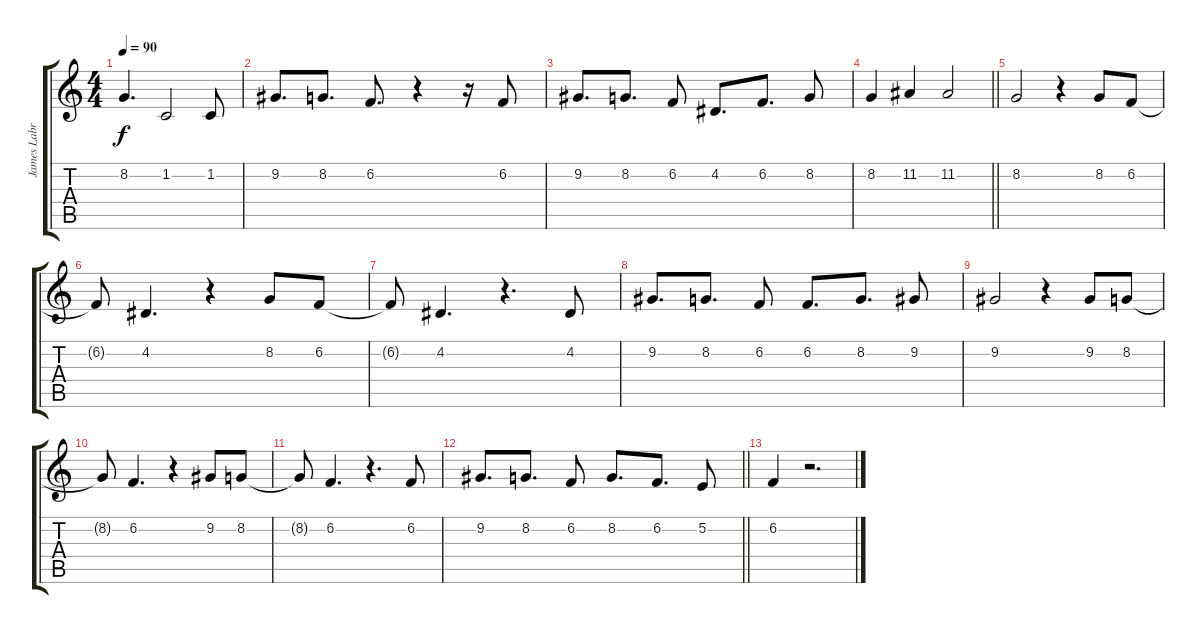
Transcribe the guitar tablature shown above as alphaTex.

\track ("James Labrie" "James Labr") {instrument flute}
\staff {score tabs}
\tuning (E4 B3 G3 D3 A2 E2) {hide}
\ts (4 4)
\tempo 90
\clef g2
\ks c
8.2.4{d dy f} 1.2.2 1.2.8 |
9.2.8{d} 8.2.8{d} 6.2.8{d} r.4 r.16 6.2.8 |
9.2.8{d} 8.2.8{d} 6.2.8 4.2.8{d} 6.2.8{d} 8.2.8 |
\barLineRight lightlight
8.2.4 11.2.4 11.2.2 |
8.2.2 r.4 8.2.8 6.2.8 |
6.2{t}.8 4.2.4{d} r.4 8.2.8 6.2.8 |
6.2{t}.8 4.2.4{d} r.4{d} 4.2.8 |
9.2.8{d} 8.2.8{d} 6.2.8 6.2.8{d} 8.2.8{d} 9.2.8 |
9.2.2 r.4 9.2.8 8.2.8 |
8.2{t}.8 6.2.4{d} r.4 9.2.8 8.2.8 |
8.2{t}.8 6.2.4{d} r.4{d} 6.2.8 |
\barLineRight lightlight
9.2.8{d} 8.2.8{d} 6.2.8 8.2.8{d} 6.2.8{d} 5.2.8 |
6.2.4 r.2{d}
